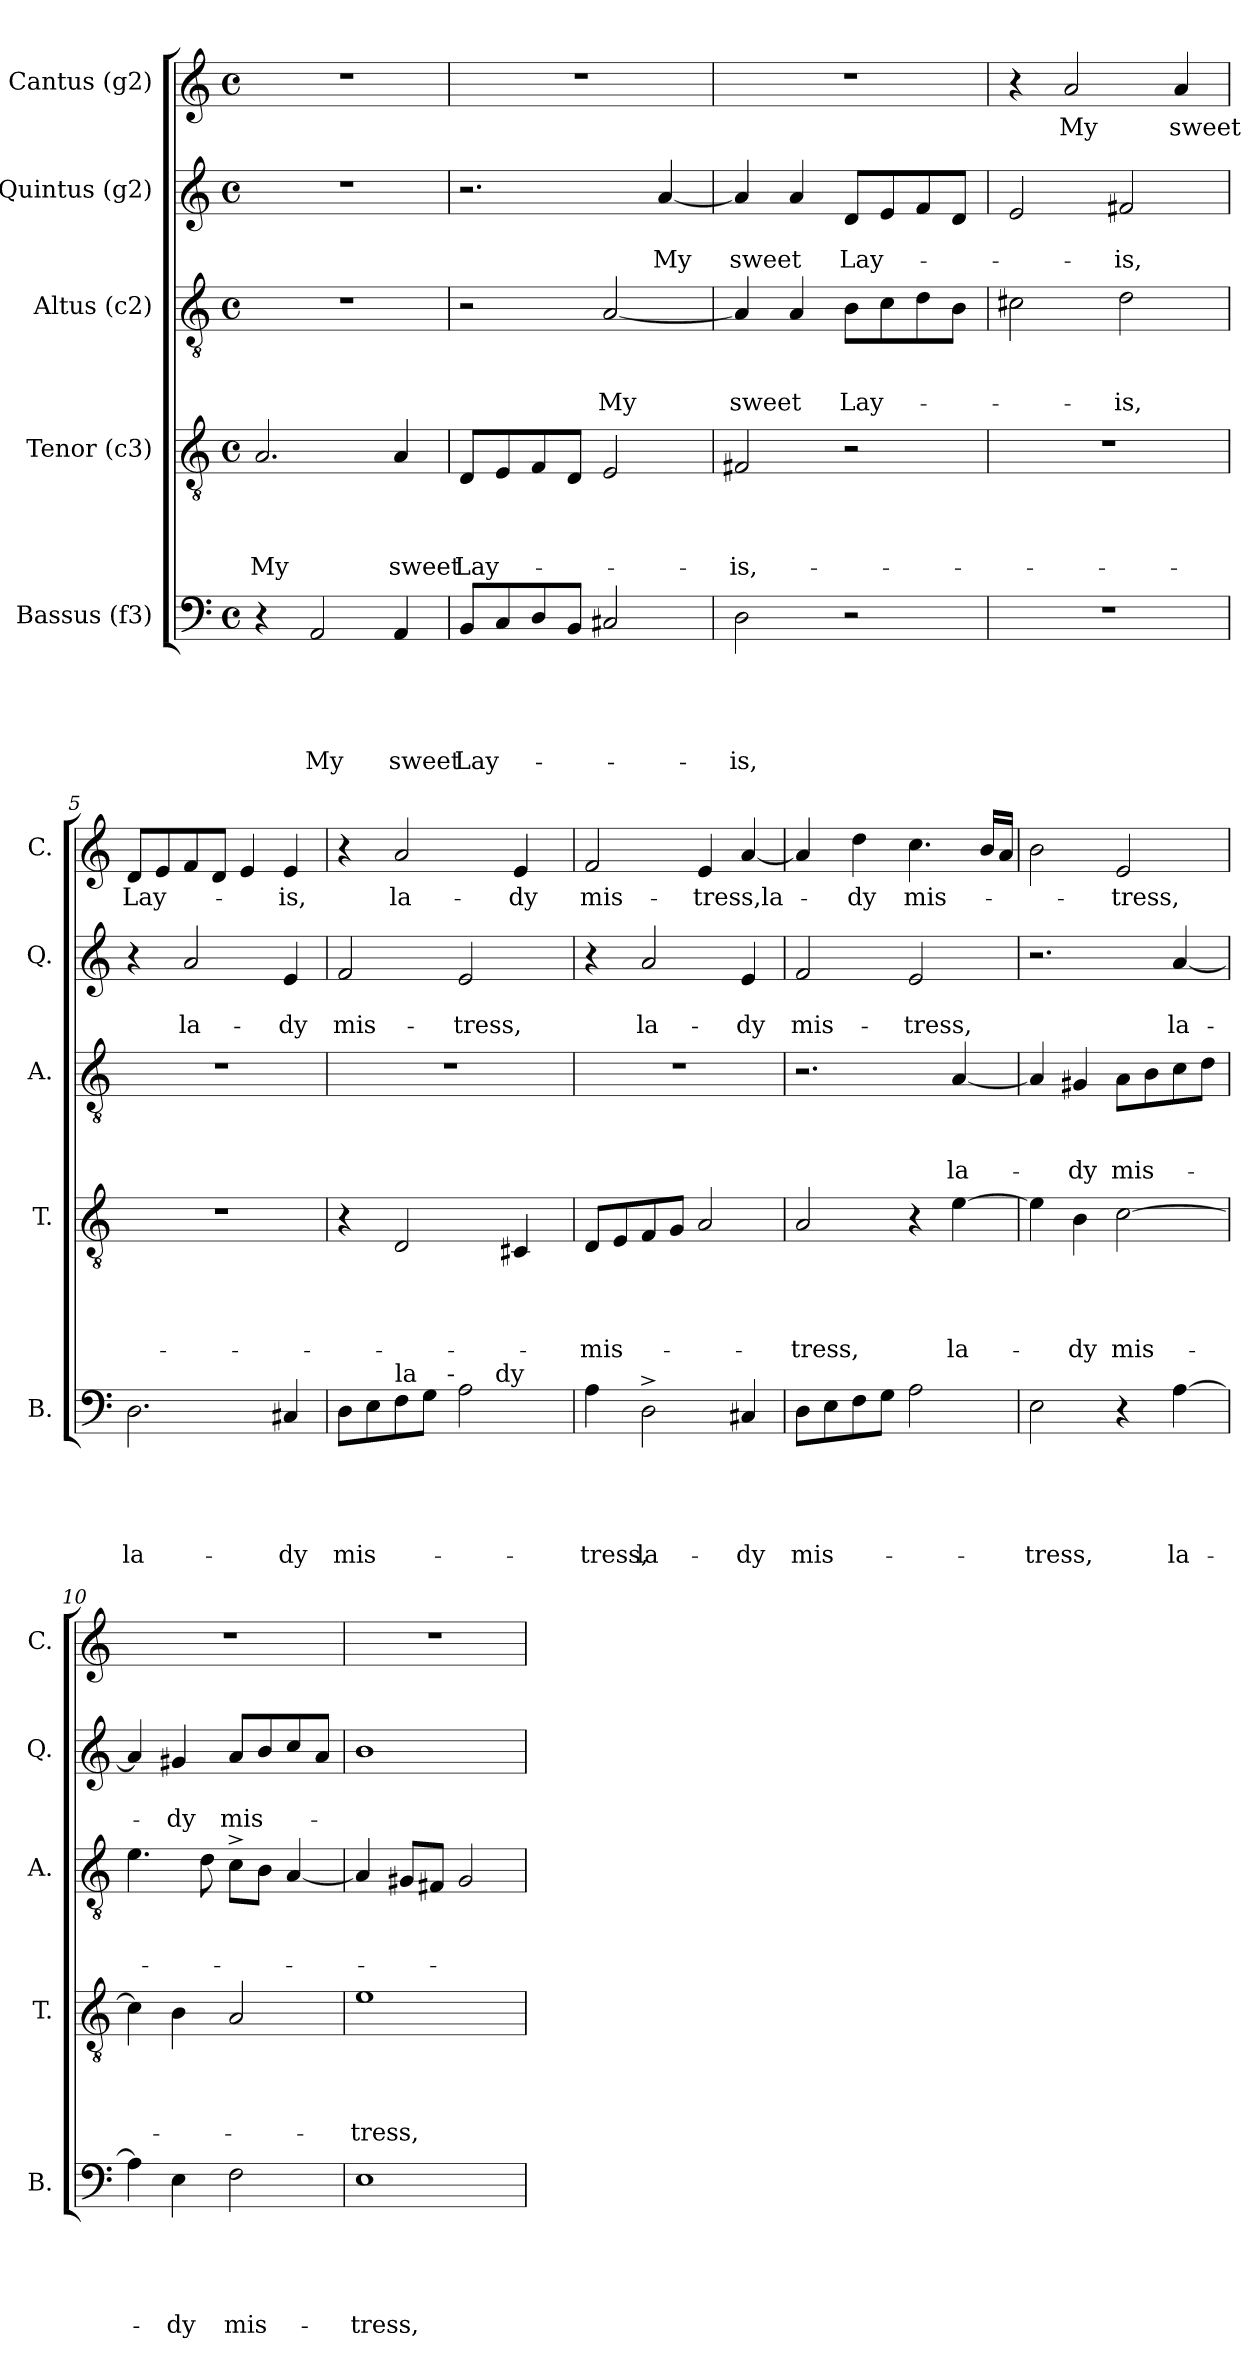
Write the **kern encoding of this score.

**kern	**text	**text	**text	**text	**text	**kern	**text	**text	**text	**text	**kern	**text	**text	**text	**kern	**text	**text	**kern	**text
*part5	*part5	*part5	*part5	*part5	*part5	*part4	*part4	*part4	*part4	*part4	*part3	*part3	*part3	*part3	*part2	*part2	*part2	*part1	*part1
*staff5	*staff5	*staff5	*staff5	*staff5	*staff5	*staff4	*staff4	*staff4	*staff4	*staff4	*staff3	*staff3	*staff3	*staff3	*staff2	*staff2	*staff2	*staff1	*staff1
*I"Bassus (f3)	*	*	*	*	*	*I"Tenor (c3)	*	*	*	*	*I"Altus (c2)	*	*	*	*I"Quintus (g2)	*	*	*I"Cantus (g2)	*
*I'B.	*	*	*	*	*	*I'T.	*	*	*	*	*I'A.	*	*	*	*I'Q.	*	*	*I'C.	*
*clefF4	*	*	*	*	*	*clefGv2	*	*	*	*	*clefGv2	*	*	*	*clefG2	*	*	*clefG2	*
*k[]	*	*	*	*	*	*k[]	*	*	*	*	*k[]	*	*	*	*k[]	*	*	*k[]	*
*C:	*	*	*	*	*	*C:	*	*	*	*	*C:	*	*	*	*C:	*	*	*C:	*
*M4/4	*	*	*	*	*	*M4/4	*	*	*	*	*M4/4	*	*	*	*M4/4	*	*	*M4/4	*
*met(c)	*	*	*	*	*	*met(c)	*	*	*	*	*met(c)	*	*	*	*met(c)	*	*	*met(c)	*
=1	=1	=1	=1	=1	=1	=1	=1	=1	=1	=1	=1	=1	=1	=1	=1	=1	=1	=1	=1
!	!	!	!	!	!	!	!	!	!	!LO:LY:b	!	!	!	!	!	!	!	!	!
4r	.	.	.	.	.	2.A/	.	.	.	My	1r	.	.	.	1r	.	.	1r	.
!	!	!	!	!	!LO:LY:b	!	!	!	!	!	!	!	!	!	!	!	!	!	!
2AA/	.	.	.	.	My	.	.	.	.	.	.	.	.	.	.	.	.	.	.
!	!	!	!	!	!LO:LY:b	!	!	!	!	!LO:LY:b	!	!	!	!	!	!	!	!	!
4AA/	.	.	.	.	sweet	4A/	.	.	.	sweet	.	.	.	.	.	.	.	.	.
=2	=2	=2	=2	=2	=2	=2	=2	=2	=2	=2	=2	=2	=2	=2	=2	=2	=2	=2	=2
!	!	!	!	!	!LO:LY:b	!	!	!	!	!LO:LY:b	!	!	!	!	!	!	!	!	!
8BB/L	.	.	.	.	Lay-	8D/L	.	.	.	Lay-	2r	.	.	.	2.r	.	.	1r	.
8C/	.	.	.	.	.	8E/	.	.	.	.	.	.	.	.	.	.	.	.	.
8D/	.	.	.	.	.	8F/	.	.	.	.	.	.	.	.	.	.	.	.	.
8BB/J	.	.	.	.	.	8D/J	.	.	.	.	.	.	.	.	.	.	.	.	.
!	!	!	!	!	!	!	!	!	!	!	!	!	!	!LO:LY:b	!	!	!	!	!
2C#X/	.	.	.	.	.	2E/	.	.	.	.	[<2A/	.	.	My	.	.	.	.	.
!	!	!	!	!	!	!	!	!	!	!	!	!	!	!	!	!	!LO:LY:b	!	!
.	.	.	.	.	.	.	.	.	.	.	.	.	.	.	[<4a/	.	My	.	.
=3	=3	=3	=3	=3	=3	=3	=3	=3	=3	=3	=3	=3	=3	=3	=3	=3	=3	=3	=3
!	!	!	!	!	!LO:LY:b	!	!	!	!	!LO:LY:b	!	!	!	!LO:LY:b	!	!	!LO:LY:b	!	!
2D\	.	.	.	.	-is,	2F#X/	.	.	.	-is,-	4A/]	.	.	sweet	4a/]	.	sweet	1r	.
.	.	.	.	.	.	.	.	.	.	.	4A/	.	.	.	4a/	.	.	.	.
!	!	!	!	!	!	!	!	!	!	!	!	!	!	!LO:LY:b	!	!	!LO:LY:b	!	!
2r	.	.	.	.	.	2r	.	.	.	.	8B\L	.	.	Lay-	8d/L	.	Lay-	.	.
.	.	.	.	.	.	.	.	.	.	.	8c\	.	.	.	8e/	.	.	.	.
.	.	.	.	.	.	.	.	.	.	.	8d\	.	.	.	8f/	.	.	.	.
.	.	.	.	.	.	.	.	.	.	.	8B\J	.	.	.	8d/J	.	.	.	.
=4	=4	=4	=4	=4	=4	=4	=4	=4	=4	=4	=4	=4	=4	=4	=4	=4	=4	=4	=4
1r	.	.	.	.	.	1r	.	.	.	.	2c#X\	.	.	.	2e/	.	.	4r	.
!	!	!	!	!	!	!	!	!	!	!	!	!	!	!	!	!	!	!	!LO:LY:b
.	.	.	.	.	.	.	.	.	.	.	.	.	.	.	.	.	.	2a/	My
!	!	!	!	!	!	!	!	!	!	!	!	!	!	!LO:LY:b	!	!	!LO:LY:b	!	!
.	.	.	.	.	.	.	.	.	.	.	2d\	.	.	-is,	2f#X/	.	-is,	.	.
!	!	!	!	!	!	!	!	!	!	!	!	!	!	!	!	!	!	!	!LO:LY:b
.	.	.	.	.	.	.	.	.	.	.	.	.	.	.	.	.	.	4a/	sweet
=5	=5	=5	=5	=5	=5	=5	=5	=5	=5	=5	=5	=5	=5	=5	=5	=5	=5	=5	=5
!	!	!	!	!	!LO:LY:b	!	!	!	!	!	!	!	!	!	!	!	!	!	!LO:LY:b
2.D\	.	.	.	.	la-	1r	.	.	.	.	1r	.	.	.	4r	.	.	8d/L	Lay-
.	.	.	.	.	.	.	.	.	.	.	.	.	.	.	.	.	.	8e/	.
!	!	!	!	!	!	!	!	!	!	!	!	!	!	!	!	!	!LO:LY:b	!	!
.	.	.	.	.	.	.	.	.	.	.	.	.	.	.	2a/	.	la-	8f/	.
.	.	.	.	.	.	.	.	.	.	.	.	.	.	.	.	.	.	8d/J	.
.	.	.	.	.	.	.	.	.	.	.	.	.	.	.	.	.	.	4e/	.
!	!	!	!	!	!LO:LY:b	!	!	!	!	!	!	!	!	!	!	!	!LO:LY:b	!	!LO:LY:b
4C#X/	.	.	.	.	-dy	.	.	.	.	.	.	.	.	.	4e/	.	-dy	4e/	-is,
=6	=6	=6	=6	=6	=6	=6	=6	=6	=6	=6	=6	=6	=6	=6	=6	=6	=6	=6	=6
!	!	!	!	!	!LO:LY:b	!	!	!	!	!	!	!	!	!	!	!	!LO:LY:b	!	!
*^	*	*	*	*	*	*	*	*	*	*	*	*	*	*	*	*	*	*	*
*	*^	*	*	*	*	*	*	*	*	*	*	*	*	*	*	*	*	*	*	*
8D\L	4...ryy	2ryy	.	.	.	.	mis-	4r	.	.	.	.	1r	.	.	.	2f/	.	mis-	4r	.
8E\	.	.	.	.	.	.	.	.	.	.	.	.	.	.	.	.	.	.	.	.	.
!LO:TX:a:t=la	!	!	!	!	!	!	!	!	!	!	!	!	!	!	!	!	!	!	!	!	!
!	!	!	!	!	!	!	!	!	!	!	!	!	!	!	!	!	!	!	!	!	!LO:LY:b
8F\	.	.	.	.	.	.	.	2D/	.	.	.	.	.	.	.	.	.	.	.	2a/	la-
8G\J	.	.	.	.	.	.	.	.	.	.	.	.	.	.	.	.	.	.	.	.	.
!	!LO:TX:a:t=-	!	!	!	!	!	!	!	!	!	!	!	!	!	!	!	!	!	!	!	!
.	2ryy	.	.	.	.	.	.	.	.	.	.	.	.	.	.	.	.	.	.	.	.
!	!	!	!	!	!	!	!	!	!	!	!	!	!	!	!	!	!	!	!LO:LY:b	!	!
2A\	.	8.ryy	.	.	.	.	.	.	.	.	.	.	.	.	.	.	2e/	.	-tress,	.	.
!	!	!LO:TX:a:t=dy	!	!	!	!	!	!	!	!	!	!	!	!	!	!	!	!	!	!	!
.	.	4ryy	.	.	.	.	.	.	.	.	.	.	.	.	.	.	.	.	.	.	.
!	!	!	!	!	!	!	!	!	!	!	!	!	!	!	!	!	!	!	!	!	!LO:LY:b
.	.	.	.	.	.	.	.	4C#X/	.	.	.	.	.	.	.	.	.	.	.	4e/	-dy
.	.	16ryy	.	.	.	.	.	.	.	.	.	.	.	.	.	.	.	.	.	.	.
.	32ryy	.	.	.	.	.	.	.	.	.	.	.	.	.	.	.	.	.	.	.	.
!!LO:LB:g=z
=7	=7	=7	=7	=7	=7	=7	=7	=7	=7	=7	=7	=7	=7	=7	=7	=7	=7	=7	=7	=7	=7
!	!	!	!	!	!	!	!LO:LY:b	!	!	!	!	!LO:LY:b	!	!	!	!	!	!	!	!	!LO:LY:b
*v	*v	*v	*	*	*	*	*	*	*	*	*	*	*	*	*	*	*	*	*	*	*
4A\	.	.	.	.	-tress,	8D/L	.	.	.	-mis-	1r	.	.	.	4r	.	.	2f/	mis-
.	.	.	.	.	.	8E/	.	.	.	.	.	.	.	.	.	.	.	.	.
!	!	!	!	!	!LO:LY:b	!	!	!	!	!	!	!	!	!	!	!	!LO:LY:b	!	!
2D^>\	.	.	.	.	la-	8F/	.	.	.	.	.	.	.	.	2a/	.	la-	.	.
.	.	.	.	.	.	8G/J	.	.	.	.	.	.	.	.	.	.	.	.	.
!	!	!	!	!	!	!	!	!	!	!	!	!	!	!	!	!	!	!	!LO:LY:b
.	.	.	.	.	.	2A/	.	.	.	.	.	.	.	.	.	.	.	4e/	-tress,la-
!	!	!	!	!	!LO:LY:b	!	!	!	!	!	!	!	!	!	!	!	!LO:LY:b	!	!
4C#X/	.	.	.	.	-dy	.	.	.	.	.	.	.	.	.	4e/	.	-dy	[<4a/	.
=8	=8	=8	=8	=8	=8	=8	=8	=8	=8	=8	=8	=8	=8	=8	=8	=8	=8	=8	=8
!	!	!	!	!	!LO:LY:b	!	!	!	!	!LO:LY:b	!	!	!	!	!	!	!LO:LY:b	!	!
8D\L	.	.	.	.	mis-	2A/	.	.	.	-tress,	2.r	.	.	.	2f/	.	mis-	4a/]	.
8E\	.	.	.	.	.	.	.	.	.	.	.	.	.	.	.	.	.	.	.
!	!	!	!	!	!	!	!	!	!	!	!	!	!	!	!	!	!	!	!LO:LY:b
8F\	.	.	.	.	.	.	.	.	.	.	.	.	.	.	.	.	.	4dd\	-dy
8G\J	.	.	.	.	.	.	.	.	.	.	.	.	.	.	.	.	.	.	.
!	!	!	!	!	!	!	!	!	!	!	!	!	!	!	!	!	!LO:LY:b	!	!LO:LY:b
2A\	.	.	.	.	.	4r	.	.	.	.	.	.	.	.	2e/	.	-tress,	4.cc\	mis-
!	!	!	!	!	!	!	!	!	!	!LO:LY:b	!	!	!	!LO:LY:b	!	!	!	!	!
.	.	.	.	.	.	[>4e\	.	.	.	la-	[<4A/	.	.	la-	.	.	.	.	.
.	.	.	.	.	.	.	.	.	.	.	.	.	.	.	.	.	.	16b/LL	.
.	.	.	.	.	.	.	.	.	.	.	.	.	.	.	.	.	.	16a/JJ	.
=9	=9	=9	=9	=9	=9	=9	=9	=9	=9	=9	=9	=9	=9	=9	=9	=9	=9	=9	=9
!	!	!	!	!	!LO:LY:b	!	!	!	!	!	!	!	!	!	!	!	!	!	!
2E\	.	.	.	.	-tress,	4e\]	.	.	.	.	4A/]	.	.	.	2.r	.	.	2b\	.
!	!	!	!	!	!	!	!	!	!	!LO:LY:b	!	!	!	!LO:LY:b	!	!	!	!	!
.	.	.	.	.	.	4B\	.	.	.	-dy	4G#X/	.	.	-dy	.	.	.	.	.
!	!	!	!	!	!	!	!	!	!	!LO:LY:b	!	!	!	!LO:LY:b	!	!	!	!	!LO:LY:b
4r	.	.	.	.	.	[>2c\	.	.	.	mis-	8A\L	.	.	mis-	.	.	.	2e/	-tress,
.	.	.	.	.	.	.	.	.	.	.	8B\	.	.	.	.	.	.	.	.
!	!	!	!	!	!LO:LY:b	!	!	!	!	!	!	!	!	!	!	!	!LO:LY:b	!	!
[>4A\	.	.	.	.	la-	.	.	.	.	.	8c\	.	.	.	[<4a/	.	la-	.	.
.	.	.	.	.	.	.	.	.	.	.	8d\J	.	.	.	.	.	.	.	.
=10	=10	=10	=10	=10	=10	=10	=10	=10	=10	=10	=10	=10	=10	=10	=10	=10	=10	=10	=10
4A\]	.	.	.	.	.	4c\]	.	.	.	.	4.e\	.	.	.	4a/]	.	.	1r	.
!	!	!	!	!	!LO:LY:b	!	!	!	!	!	!	!	!	!	!	!	!LO:LY:b	!	!
4E\	.	.	.	.	-dy	4B\	.	.	.	.	.	.	.	.	4g#/	.	-dy	.	.
.	.	.	.	.	.	.	.	.	.	.	8d\	.	.	.	.	.	.	.	.
!	!	!	!	!	!LO:LY:b	!	!	!	!	!	!	!	!	!	!	!	!LO:LY:b	!	!
2F\	.	.	.	.	mis-	2A/	.	.	.	.	8c^>\L	.	.	.	8a/L	.	mis-	.	.
.	.	.	.	.	.	.	.	.	.	.	8B\J	.	.	.	8b/	.	.	.	.
.	.	.	.	.	.	.	.	.	.	.	[<4A/	.	.	.	8cc/	.	.	.	.
.	.	.	.	.	.	.	.	.	.	.	.	.	.	.	8a/J	.	.	.	.
=11	=11	=11	=11	=11	=11	=11	=11	=11	=11	=11	=11	=11	=11	=11	=11	=11	=11	=11	=11
!	!	!	!	!	!LO:LY:b	!	!	!	!	!LO:LY:b	!	!	!	!	!	!	!	!	!
1E	.	.	.	.	-tress,	1e	.	.	.	-tress,	4A/]	.	.	.	1b	.	.	1r	.
.	.	.	.	.	.	.	.	.	.	.	8G#X/L	.	.	.	.	.	.	.	.
.	.	.	.	.	.	.	.	.	.	.	8F#X/J	.	.	.	.	.	.	.	.
.	.	.	.	.	.	.	.	.	.	.	2G#/	.	.	.	.	.	.	.	.
=	=	=	=	=	=	=	=	=	=	=	=	=	=	=	=	=	=	=	=
*-	*-	*-	*-	*-	*-	*-	*-	*-	*-	*-	*-	*-	*-	*-	*-	*-	*-	*-	*-
